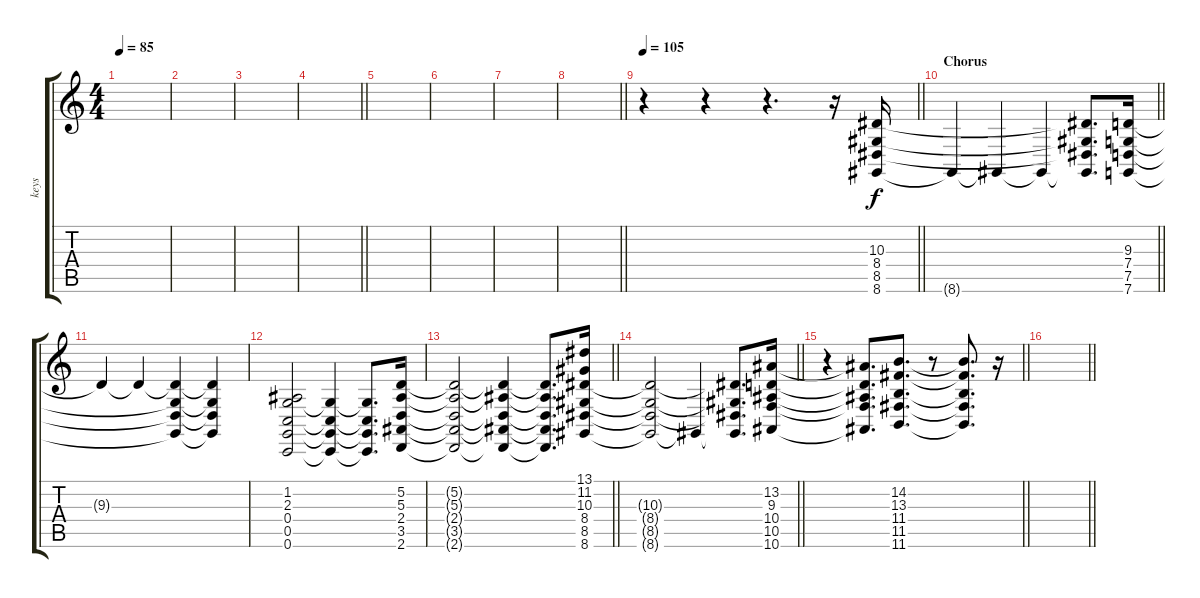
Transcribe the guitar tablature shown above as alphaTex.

\track ("keys" "keys") {instrument synthstrings2}
\staff {score tabs}
\tuning (D4 A3 F3 C3 G2 C2) {hide}
\ts (4 4)
\section ("" "")
\tempo 85
\clef g2
\ks c
|
|
|
\barLineRight lightlight
|
\section ("" "")
|
|
|
\barLineRight lightlight
|
\section ("" "")
\tempo 105
\barLineRight lightlight
r.4 r.4 r.4{d} r.16 (10.3 8.4 8.5 8.6).16 |
\section ("" "Chorus")
\barLineRight lightlight
8.6{t}.4 8.6{t}.4 8.6{t}.4 (10.3{t} 8.4{t} 8.5{t} 8.6{t}).8{d} (9.3 7.4 7.5 7.6).16 |
9.3{t}.4 9.3{t}.4 (9.3{t} 7.4{t} 7.5{t} 7.6{t}).4 (9.3{t} 7.4{t} 7.5{t} 7.6{t}).4 |
(1.2 2.3 0.4 0.5 0.6).2 (2.3{t} 0.4{t} 0.5{t} 0.6{t}).4 (2.3{t} 0.4{t} 0.5{t} 0.6{t}).8{d} (5.2 5.3 2.4 3.5 2.6).16 |
\barLineRight lightlight
(5.2{t} 5.3{t} 2.4{t} 3.5{t} 2.6{t}).2 (5.2{t} 5.3{t} 2.4{t} 3.5{t} 2.6{t}).4 (5.2{t} 5.3{t} 2.4{t} 3.5{t} 2.6{t}).8{d} (13.1 11.2 10.3 8.4 8.5 8.6).16 |
\section ("" "")
\barLineRight lightlight
(10.3{t} 8.4{t} 8.5{t} 8.6{t}).2 8.6{t}.4 (10.3{t} 8.4{t} 8.5{t} 8.6{t}).8{d} (13.2 9.3 10.4 10.5 10.6).16 |
\barLineRight lightlight
r.4 (13.2{t} 9.3{t} 10.4{t} 10.5{t} 10.6{t}).8{d} (14.2 13.3 11.4 11.5 11.6).8{d} r.8 (14.2{t} 13.3{t} 11.4{t} 11.5{t} 11.6{t}).8{d} r.16 |
\section ("" "")
\barLineRight lightlight
